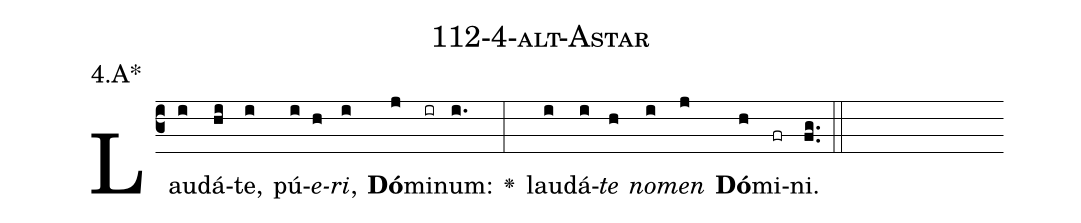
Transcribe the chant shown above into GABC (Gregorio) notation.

name: 112-4-alt-Astar;
annotation: 4.A*;
%%
(c3)Lau(i)dá(hi)te,(i) pú(i)<i>e</i>(h)<i>ri</i>,(i) <b>Dó</b>(j)mi(ir)num:(i.) <v>\greheightstar</v>(:) lau(i)dá(i)<i>te</i>(h) <i>no</i>(i)<i>men</i>(j) <b>Dó</b>(h)mi(fr)ni.(fg..) (::)


%E(i) u(h) o(i) u(j) a(h) e.(fg..) (::)
